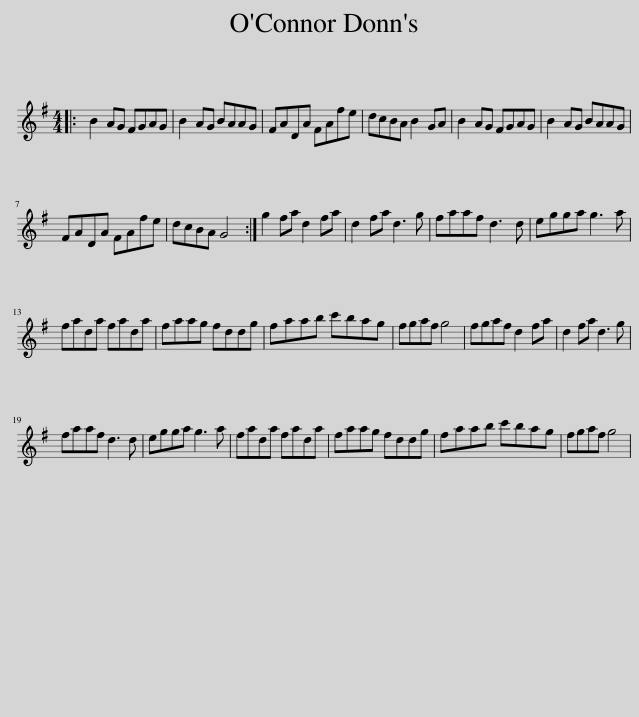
X:1
L:1/8
M:4/4
I:linebreak $
K:G
V:1 treble
V:1
|: B2 AG FGAG | B2 AG BAAG | FADA FAfe | dcBA B2 GA | B2 AG FGAG | %5
 B2 AG BAAG |$ FADA FAfe | dcBA G4 :| g2 fa d2 fa | d2 fa d3 g | %10
 faaf d3 d | egga g3 a |$ fada fada | faag fddg | faab c'bag | %15
 fgaf g4 | fgaf d2 fa | d2 fa d3 g |$ faaf d3 d | egga g3 a | %20
 fada fada | faag fddg | faab c'bag | fgaf g4 | %24
